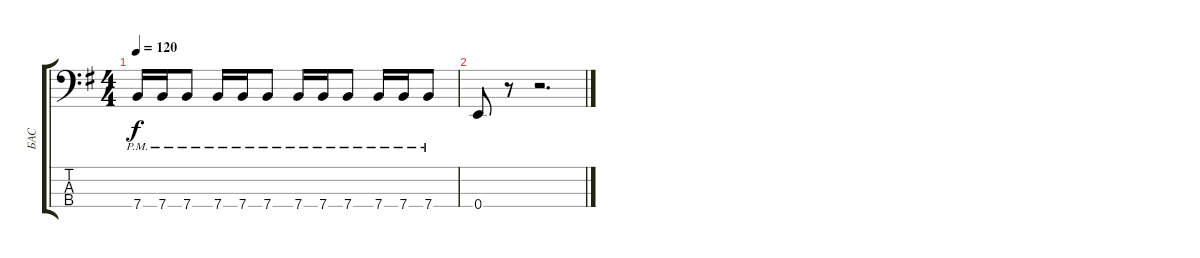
\track ("БАС" "БАС") {instrument electricbasspick}
\staff {score tabs}
\tuning (G2 D2 A1 E1) {hide}
\ts (4 4)
\tempo 120
\clef f4
\ks g
7.4{pm}.16{dy f} 7.4{pm}.16 7.4{pm}.8 7.4{pm}.16 7.4{pm}.16 7.4{pm}.8 7.4{pm}.16 7.4{pm}.16 7.4{pm}.8 7.4{pm}.16 7.4{pm}.16 7.4{pm}.8 |
0.4.8 r.8 r.2{d}
